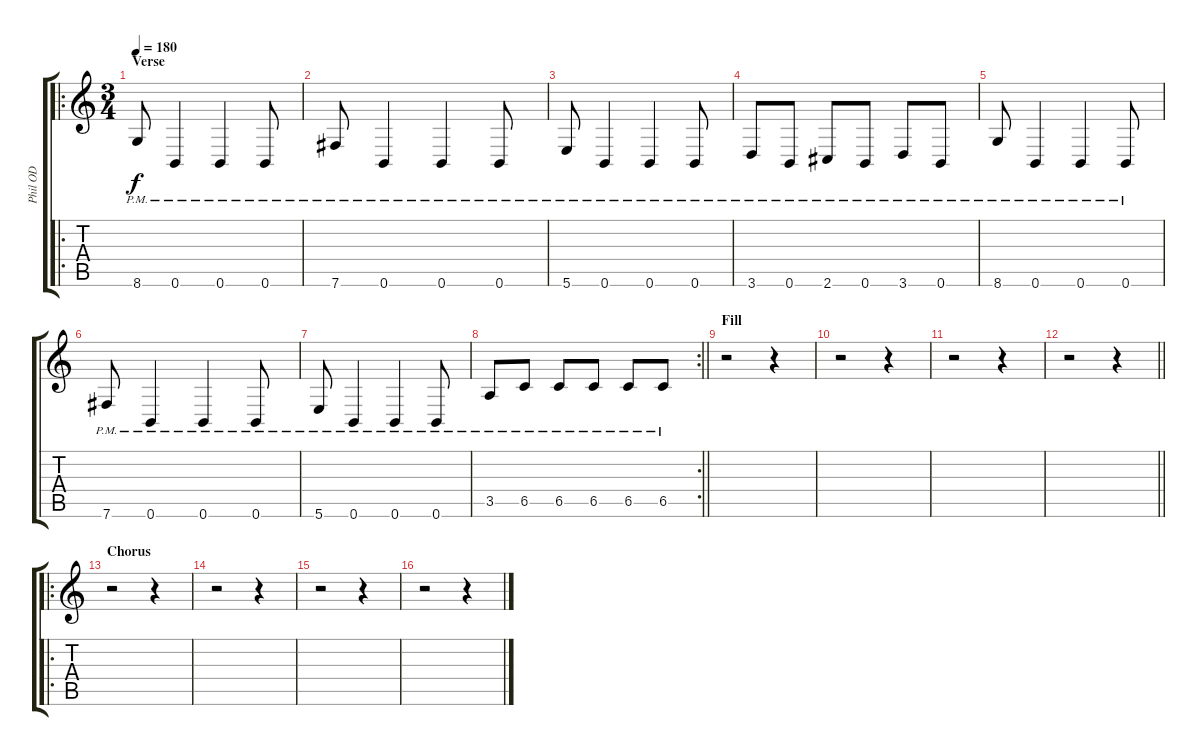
\track ("Phil OD" "Phil OD") {instrument overdrivenguitar}
\staff {score tabs}
\tuning (Db4 Ab3 E3 B2 Gb2 B1) {hide}
\ro
\ts (3 4)
\section ("" "Verse")
\tempo 180
\clef g2
\ks c
8.6{pm}.8{dy f} 0.6{pm}.4 0.6{pm}.4 0.6{pm}.8 |
7.6{pm}.8 0.6{pm}.4 0.6{pm}.4 0.6{pm}.8 |
5.6{pm}.8 0.6{pm}.4 0.6{pm}.4 0.6{pm}.8 |
3.6{pm}.8 0.6{pm}.8 2.6{pm}.8 0.6{pm}.8 3.6{pm}.8 0.6{pm}.8 |
8.6{pm}.8 0.6{pm}.4 0.6{pm}.4 0.6{pm}.8 |
7.6{pm}.8 0.6{pm}.4 0.6{pm}.4 0.6{pm}.8 |
5.6{pm}.8 0.6{pm}.4 0.6{pm}.4 0.6{pm}.8 |
\rc 2
\barLineRight lightlight
3.5{pm}.8 6.5{pm}.8 6.5{pm}.8 6.5{pm}.8 6.5{pm}.8 6.5{pm}.8 |
\section ("" "Fill")
r.2 r.4 |
r.2 r.4 |
r.2 r.4 |
\barLineRight lightlight
r.2 r.4 |
\ro
\section ("" "Chorus")
r.2 r.4 |
r.2 r.4 |
r.2 r.4 |
r.2 r.4
